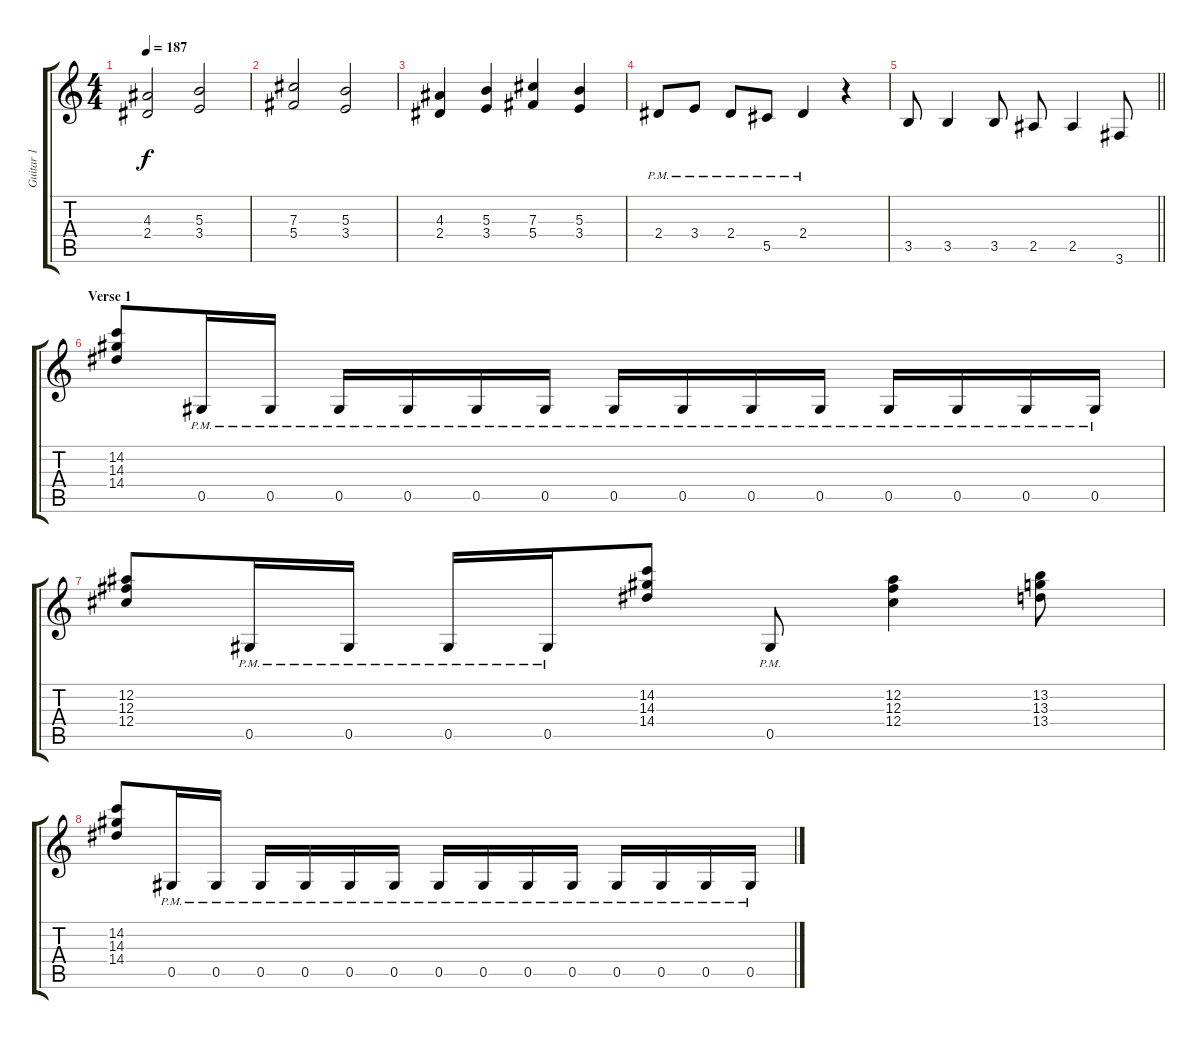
\track ("Guitar 1" "Guitar 1") {instrument distortionguitar}
\staff {score tabs}
\tuning (Eb4 Bb3 Gb3 Db3 Ab2 Eb2) {hide}
\ts (4 4)
\tempo 187
\clef g2
\ks c
(4.3 2.4).2{dy f} (5.3 3.4).2 |
(7.3 5.4).2 (5.3 3.4).2 |
(4.3 2.4).4 (5.3 3.4).4 (7.3 5.4).4 (5.3 3.4).4 |
2.4{pm}.8 3.4{pm}.8 2.4{pm}.8 5.5{pm}.8 2.4{pm}.4 r.4 |
\barLineRight lightlight
3.5.8 3.5.4 3.5.8 2.5.8 2.5.4 3.6.8 |
\section ("" "Verse 1")
(14.2 14.3 14.4).8 0.5{pm}.16 0.5{pm}.16 0.5{pm}.16 0.5{pm}.16 0.5{pm}.16 0.5{pm}.16 0.5{pm}.16 0.5{pm}.16 0.5{pm}.16 0.5{pm}.16 0.5{pm}.16 0.5{pm}.16 0.5{pm}.16 0.5{pm}.16 |
(12.2 12.3 12.4).8 0.5{pm}.16 0.5{pm}.16 0.5{pm}.16 0.5{pm}.16 (14.2 14.3 14.4).8 0.5{pm}.8 (12.2 12.3 12.4).4 (13.2 13.3 13.4).8 |
(14.2 14.3 14.4).8 0.5{pm}.16 0.5{pm}.16 0.5{pm}.16 0.5{pm}.16 0.5{pm}.16 0.5{pm}.16 0.5{pm}.16 0.5{pm}.16 0.5{pm}.16 0.5{pm}.16 0.5{pm}.16 0.5{pm}.16 0.5{pm}.16 0.5{pm}.16
